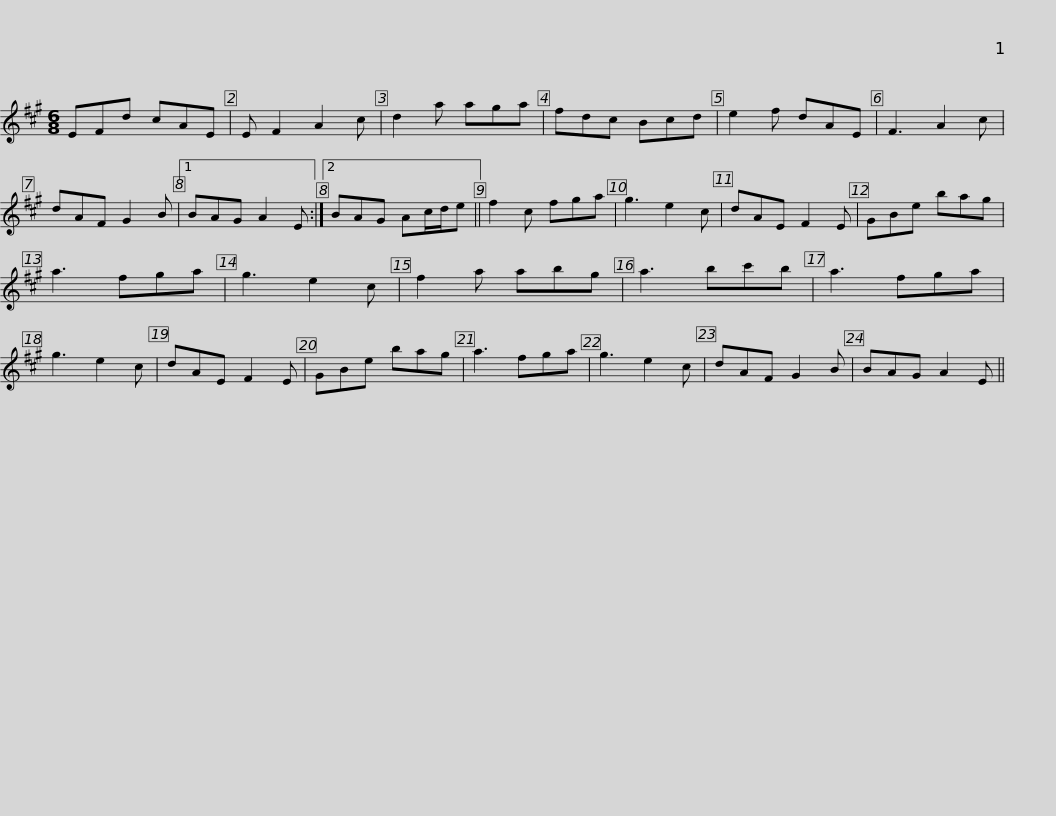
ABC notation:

X:1
L:1/8
M:6/8
I:linebreak $
K:A
V:1 treble
V:1
 EFd cAE | E F2 A2 c | d2 a aga | fdc Bcd | e2 f dAE | %5
 F3 A2 c | dAF G2 B |1 BAG A2 E :|2$ BAG Ac/d/e || f2 c fga | %10
 g3 e2 c | dAE F2 E | GBe bag | a3 fga | g3 e2 c | %15
 f2 a abg |$ a3 bc'b | a3 fga | g3 e2 c | dAE F2 E | %20
 GBe bag | a3 fga | g3 e2 c | dAF G2 B |$ BAG A2 E || %25
